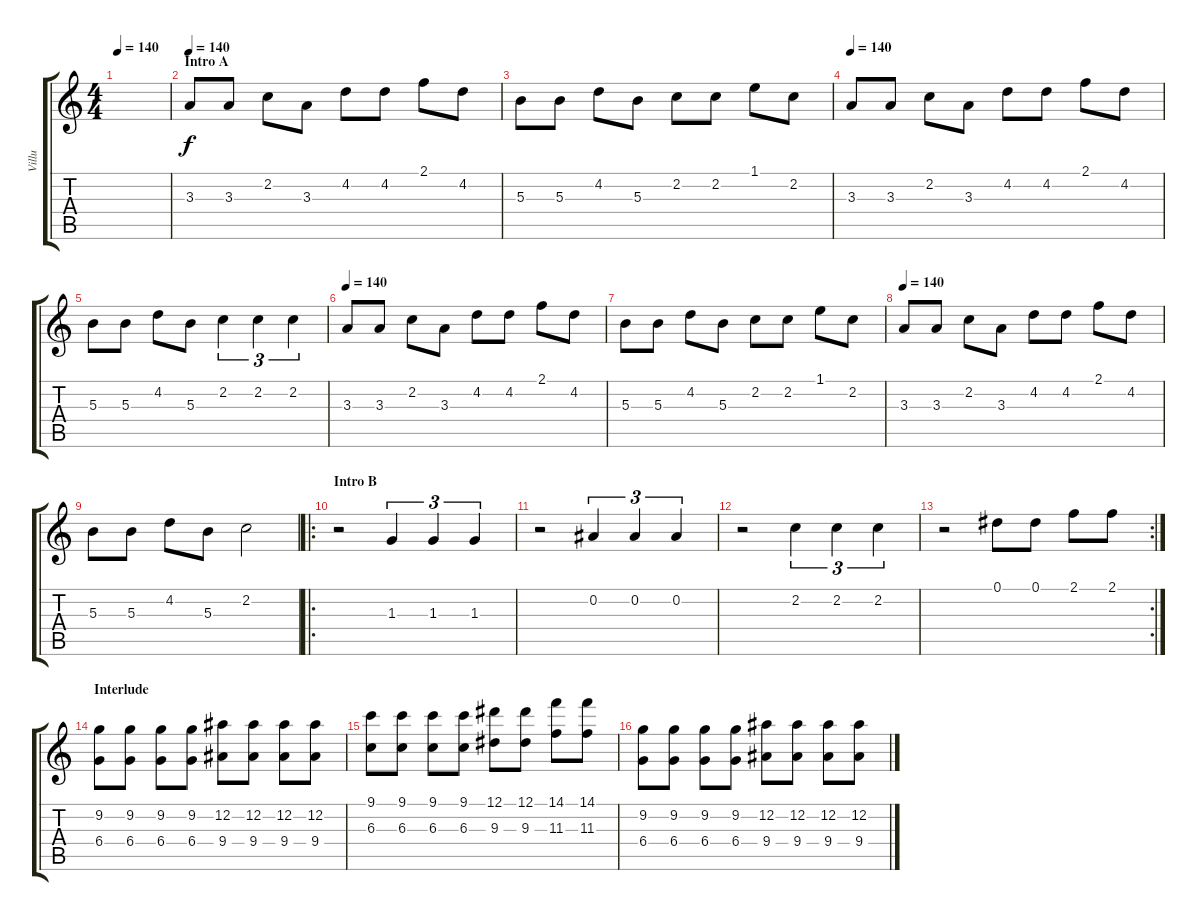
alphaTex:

\track ("Villu" "Villu") {instrument distortionguitar}
\staff {score tabs}
\tuning (Eb4 Bb3 Gb3 Db3 Ab2 Eb2) {hide}
\ts (4 4)
\tempo 140
\clef g2
\ks c
|
\section ("" "Intro A")
\tempo 140
3.3.8 3.3.8 2.2.8 3.3.8 4.2.8 4.2.8 2.1.8 4.2.8 |
5.3.8 5.3.8 4.2.8 5.3.8 2.2.8 2.2.8 1.1.8 2.2.8 |
\tempo 140
3.3.8 3.3.8 2.2.8 3.3.8 4.2.8 4.2.8 2.1.8 4.2.8 |
5.3.8 5.3.8 4.2.8 5.3.8 2.2.4{tu (3 2)} 2.2.4{tu (3 2)} 2.2.4{tu (3 2)} |
\tempo 140
3.3.8 3.3.8 2.2.8 3.3.8 4.2.8 4.2.8 2.1.8 4.2.8 |
5.3.8 5.3.8 4.2.8 5.3.8 2.2.8 2.2.8 1.1.8 2.2.8 |
\tempo 140
3.3.8 3.3.8 2.2.8 3.3.8 4.2.8 4.2.8 2.1.8 4.2.8 |
5.3.8 5.3.8 4.2.8 5.3.8 2.2.2 |
\ro
\section ("" "Intro B")
r.2 1.3.4{tu (3 2)} 1.3.4{tu (3 2)} 1.3.4{tu (3 2)} |
r.2 0.2.4{tu (3 2)} 0.2.4{tu (3 2)} 0.2.4{tu (3 2)} |
r.2 2.2.4{tu (3 2)} 2.2.4{tu (3 2)} 2.2.4{tu (3 2)} |
\rc 2
r.2 0.1.8 0.1.8 2.1.8 2.1.8 |
\section ("" "Interlude")
(9.2 6.4).8 (9.2 6.4).8 (9.2 6.4).8 (9.2 6.4).8 (12.2 9.4).8 (12.2 9.4).8 (12.2 9.4).8 (12.2 9.4).8 |
(9.1 6.3).8 (9.1 6.3).8 (9.1 6.3).8 (9.1 6.3).8 (12.1 9.3).8 (12.1 9.3).8 (14.1 11.3).8 (14.1 11.3).8 |
(9.2 6.4).8 (9.2 6.4).8 (9.2 6.4).8 (9.2 6.4).8 (12.2 9.4).8 (12.2 9.4).8 (12.2 9.4).8 (12.2 9.4).8
